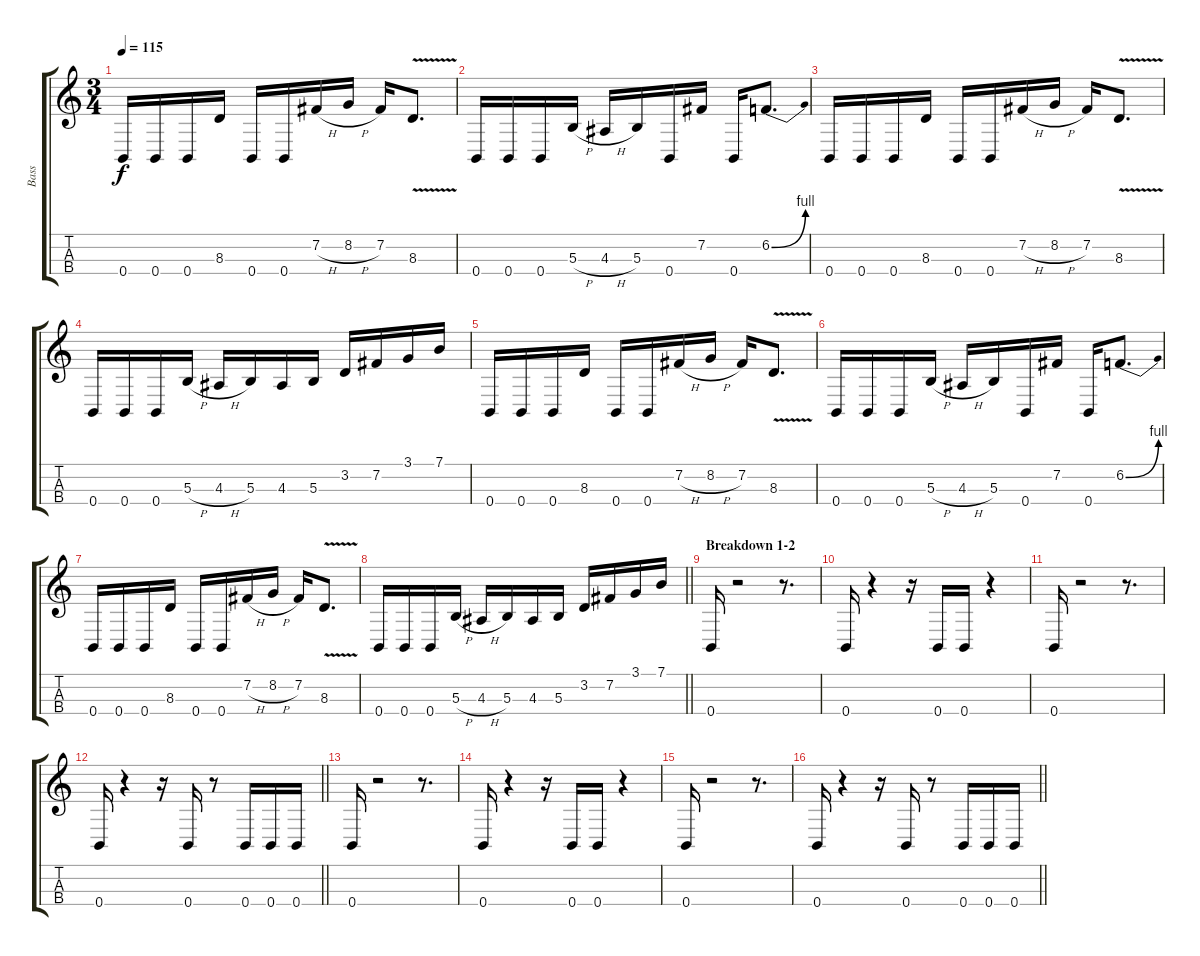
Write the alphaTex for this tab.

\track ("Bass" "Bass") {instrument electricbassfinger}
\staff {score tabs}
\tuning (E3 B2 Gb2 B1) {hide}
\ts (3 4)
\tempo 115
\clef g2
\ks c
0.4.16{dy f} 0.4.16 0.4.16 8.3.16 0.4.16 0.4.16 7.2{h}.16 8.2{h}.16 7.2.16 8.3{v}.8{d} |
0.4.16 0.4.16 0.4.16 5.3{h}.16 4.3{h}.16 5.3.16 0.4.16 7.2.16 0.4.16 6.2{be (bend 0 0 60 4)}.8{d} |
0.4.16 0.4.16 0.4.16 8.3.16 0.4.16 0.4.16 7.2{h}.16 8.2{h}.16 7.2.16 8.3{v}.8{d} |
0.4.16 0.4.16 0.4.16 5.3{h}.16 4.3{h}.16 5.3.16 4.3.16 5.3.16 3.2.16 7.2.16 3.1.16 7.1.16 |
0.4.16 0.4.16 0.4.16 8.3.16 0.4.16 0.4.16 7.2{h}.16 8.2{h}.16 7.2.16 8.3{v}.8{d} |
0.4.16 0.4.16 0.4.16 5.3{h}.16 4.3{h}.16 5.3.16 0.4.16 7.2.16 0.4.16 6.2{be (bend 0 0 60 4)}.8{d} |
0.4.16 0.4.16 0.4.16 8.3.16 0.4.16 0.4.16 7.2{h}.16 8.2{h}.16 7.2.16 8.3{v}.8{d} |
\barLineRight lightlight
0.4.16 0.4.16 0.4.16 5.3{h}.16 4.3{h}.16 5.3.16 4.3.16 5.3.16 3.2.16 7.2.16 3.1.16 7.1.16 |
\section ("" "Breakdown 1-2")
0.4.16 r.2 r.8{d} |
0.4.16 r.4 r.16 0.4.16 0.4.16 r.4 |
0.4.16 r.2 r.8{d} |
\barLineRight lightlight
0.4.16 r.4 r.16 0.4.16 r.8 0.4.16 0.4.16 0.4.16 |
0.4.16 r.2 r.8{d} |
0.4.16 r.4 r.16 0.4.16 0.4.16 r.4 |
0.4.16 r.2 r.8{d} |
\barLineRight lightlight
0.4.16 r.4 r.16 0.4.16 r.8 0.4.16 0.4.16 0.4.16
